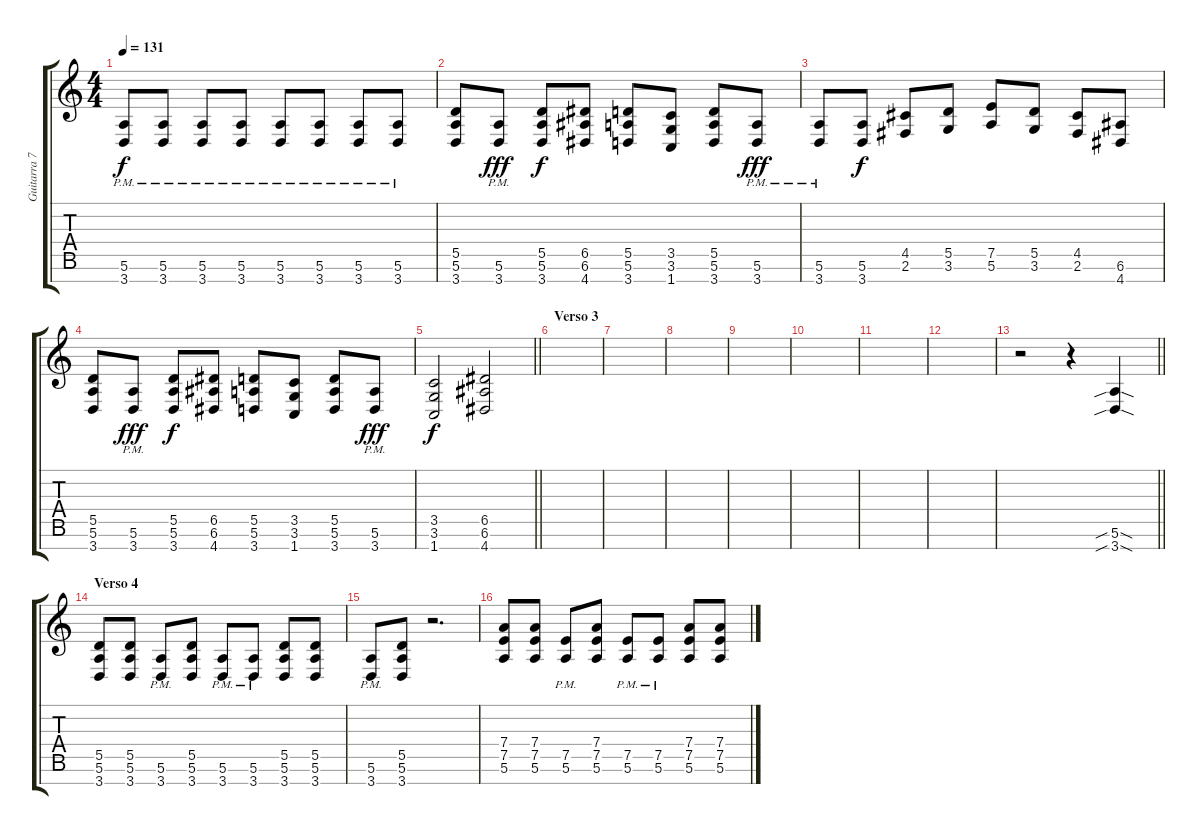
\track ("Guitarra 7 Cuerdas" "Guitarra 7") {instrument distortionguitar}
\staff {score tabs}
\tuning (E4 B3 G3 D3 A2 E2 B1) {hide}
\ts (4 4)
\tempo 131
\clef g2
\ks c
(5.6{pm} 3.7{pm}).8{dy f} (5.6{pm} 3.7{pm}).8 (5.6{pm} 3.7{pm}).8 (5.6{pm} 3.7{pm}).8 (5.6{pm} 3.7{pm}).8 (5.6{pm} 3.7{pm}).8 (5.6{pm} 3.7{pm}).8 (5.6{pm} 3.7{pm}).8 |
(5.5 5.6 3.7).8 (5.6{pm} 3.7{pm}).8{dy fff} (5.5 5.6 3.7).8{dy f} (6.5 6.6 4.7).8 (5.5 5.6 3.7).8 (3.5 3.6 1.7).8 (5.5 5.6 3.7).8 (5.6{pm} 3.7{pm}).8{dy fff} |
(5.6{pm} 3.7{pm}).8 (5.6 3.7).8{dy f} (4.5 2.6).8 (5.5 3.6).8 (7.5 5.6).8 (5.5 3.6).8 (4.5 2.6).8 (6.6 4.7).8 |
(5.5 5.6 3.7).8 (5.6{pm} 3.7{pm}).8{dy fff} (5.5 5.6 3.7).8{dy f} (6.5 6.6 4.7).8 (5.5 5.6 3.7).8 (3.5 3.6 1.7).8 (5.5 5.6 3.7).8 (5.6{pm} 3.7{pm}).8{dy fff} |
\barLineRight lightlight
(3.5 3.6 1.7).2{dy f} (6.5 6.6 4.7).2 |
\section ("" "Verso 3")
|
|
|
|
|
|
|
\barLineRight lightlight
r.2 r.4 (5.6{sib sod} 3.7{sib sod}).4 |
\section ("" "Verso 4")
(5.5 5.6 3.7).8 (5.5 5.6 3.7).8 (5.6 3.7{pm}).8 (5.5 5.6 3.7).8 (5.6 3.7{pm}).8 (5.6 3.7{pm}).8 (5.5 5.6 3.7).8 (5.5 5.6 3.7).8 |
(5.6 3.7{pm}).8 (5.5 5.6 3.7).8 r.2{d} |
(7.4 7.5 5.6).8 (7.4 7.5 5.6).8 (7.5 5.6{pm}).8 (7.4 7.5 5.6).8 (7.5 5.6{pm}).8 (7.5 5.6{pm}).8 (7.4 7.5 5.6).8 (7.4 7.5 5.6).8
